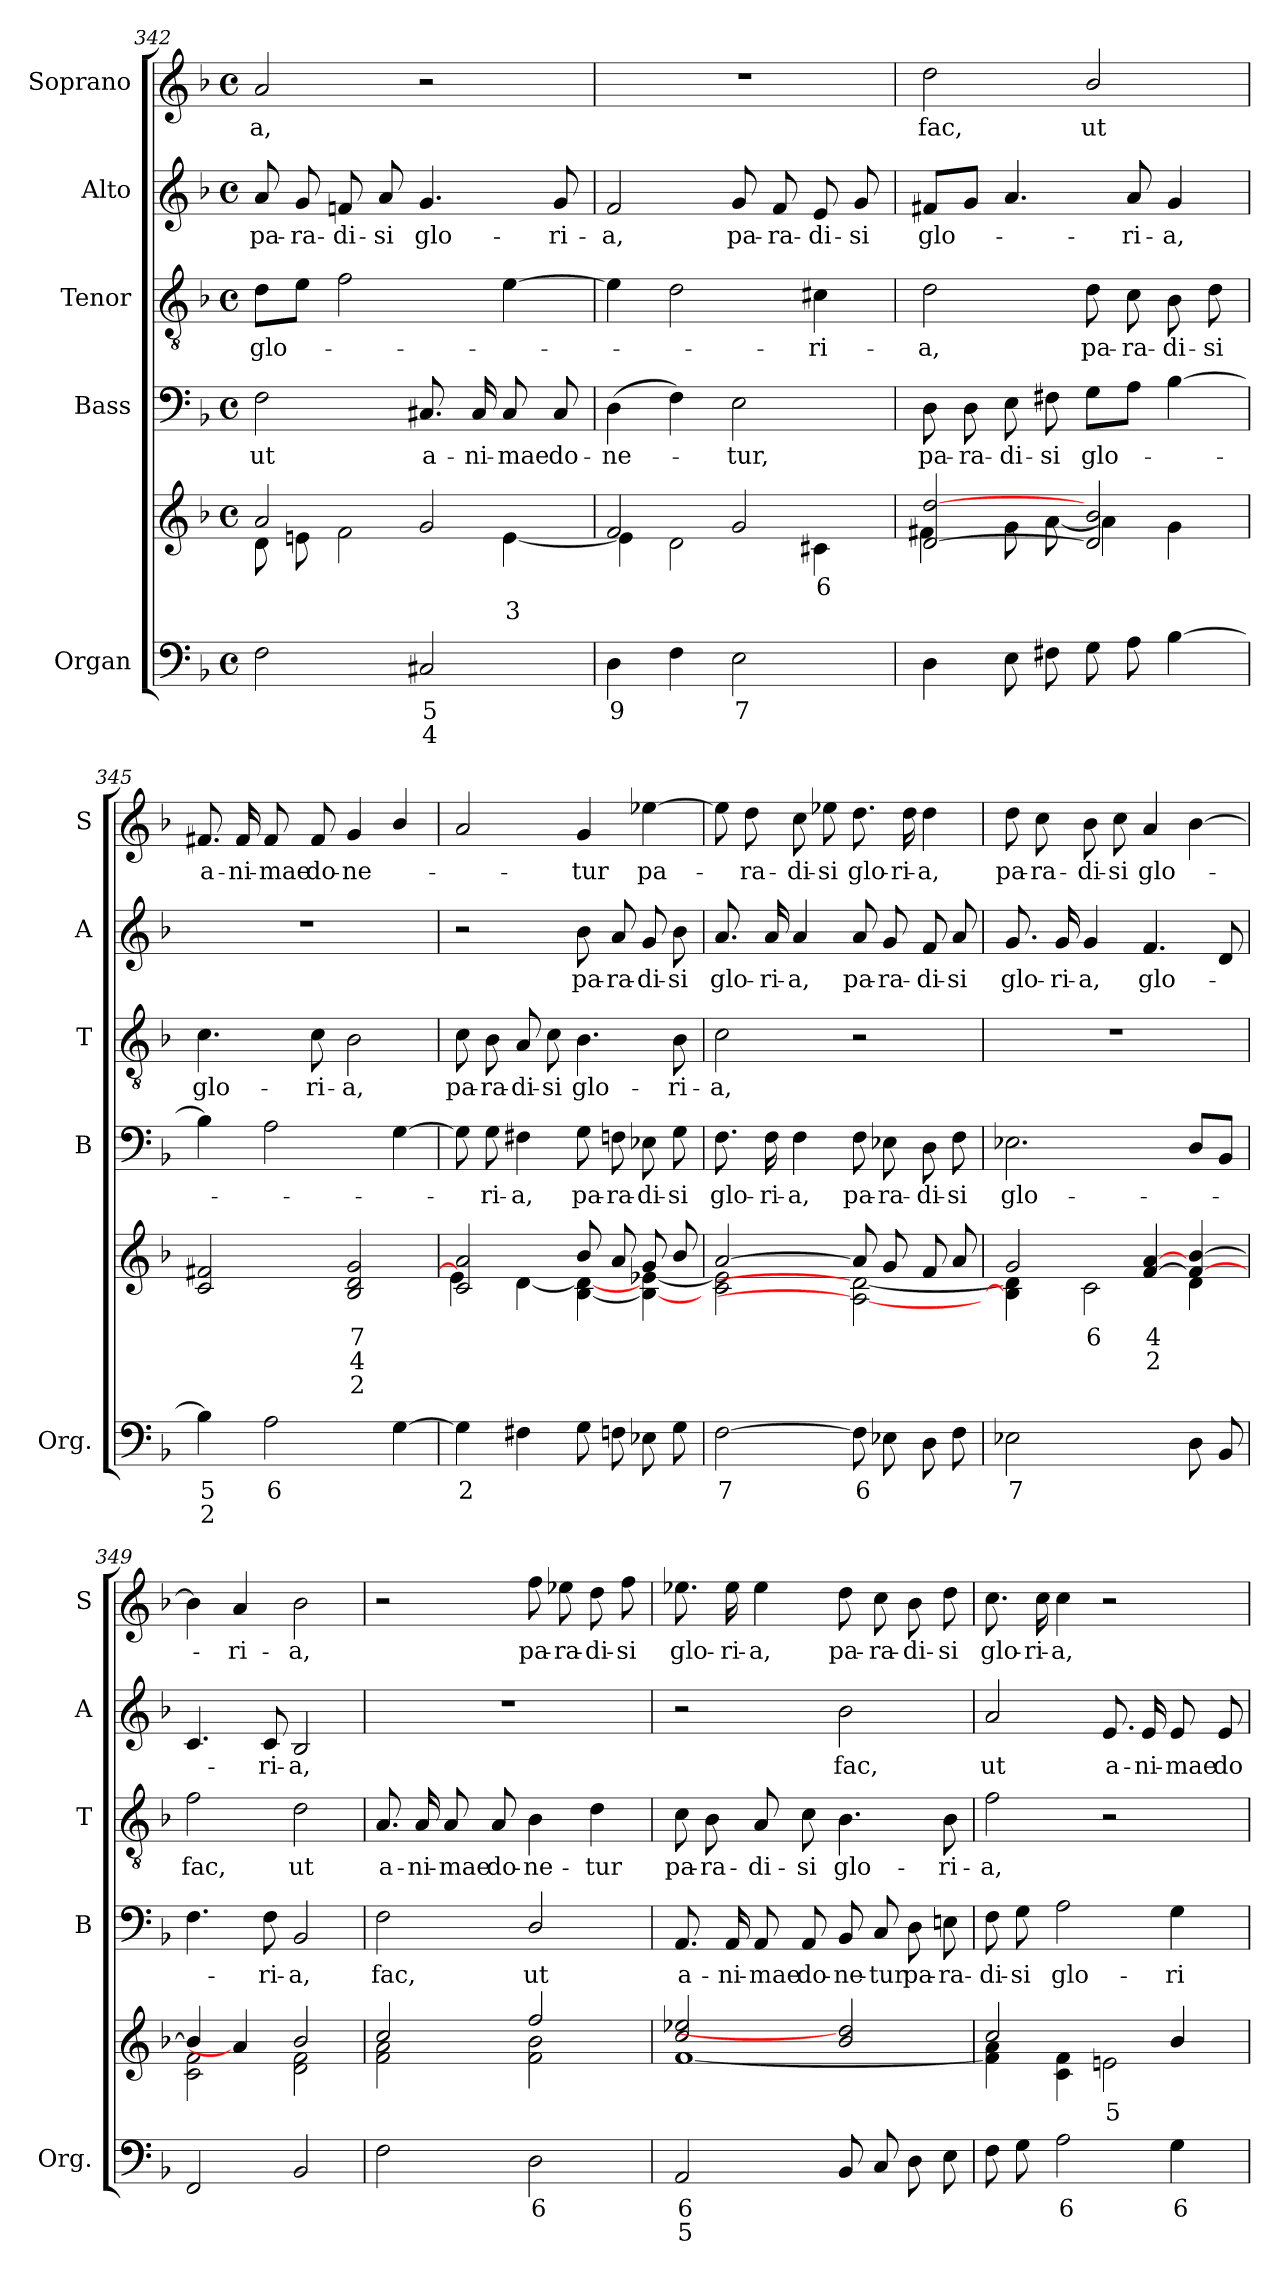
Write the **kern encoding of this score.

**kern	**text	**text	**kern	**text	**text	**text	**kern	**text	**kern	**text	**kern	**text	**kern	**text
*part5	*part5	*part5	*part5	*part5	*part5	*part5	*part4	*part4	*part3	*part3	*part2	*part2	*part1	*part1
*staff6	*staff6	*staff6	*staff5	*staff5	*staff5	*staff5	*staff4	*staff4	*staff3	*staff3	*staff2	*staff2	*staff1	*staff1
*I"Organ	*	*	*	*	*	*	*I"Bass	*	*I"Tenor	*	*I"Alto	*	*I"Soprano	*
*I'Org.	*	*	*	*	*	*	*I'B	*	*I'T	*	*I'A	*	*I'S	*
!!LO:LB:g=z
*clefF4	*	*	*clefG2	*	*	*	*clefF4	*	*clefGv2	*	*clefG2	*	*clefG2	*
*k[b-]	*	*	*k[b-]	*	*	*	*k[b-]	*	*k[b-]	*	*k[b-]	*	*k[b-]	*
*F:	*	*	*F:	*	*	*	*F:	*	*F:	*	*F:	*	*F:	*
*M4/4	*	*	*M4/4	*	*	*	*M4/4	*	*M4/4	*	*M4/4	*	*M4/4	*
*met(c)	*	*	*met(c)	*	*	*	*met(c)	*	*met(c)	*	*met(c)	*	*met(c)	*
=342	=342	=342	=342	=342	=342	=342	=342	=342	=342	=342	=342	=342	=342	=342
*	*	*	*^	*	*	*	*	*	*	*	*	*	*	*
!	!	!	!	!	!	!	!	!	!LO:LY:b	!	!LO:LY:b	!	!LO:LY:b	!	!LO:LY:b
2F	.	.	2a	8d	.	.	.	2F\	ut	8d\L	glo-	8a/	pa-	2a/	-a,
!	!	!	!	!	!	!	!	!	!	!	!	!	!LO:LY:b	!	!
.	.	.	.	8enj	.	.	.	.	.	8e\J	.	8g/	-ra-	.	.
!	!	!	!	!	!	!	!	!	!	!	!	!	!LO:LY:b	!	!
.	.	.	.	2f	.	.	.	.	.	2f\	.	8fnj/	-di-	.	.
!	!	!	!	!	!	!	!	!	!	!	!	!	!LO:LY:b	!	!
.	.	.	.	.	.	.	.	.	.	.	.	8a/	-si	.	.
!	!	!	!	!	!	!	!	!	!LO:LY:b	!	!	!	!LO:LY:b	!	!
2C#X	5	4	2g	.	.	.	.	8.C#X/	a-	.	.	4.g/	glo-	2r	.
!	!	!	!	!	!	!	!	!	!LO:LY:b	!	!	!	!	!	!
.	.	.	.	.	.	.	.	16C#/	-ni-	.	.	.	.	.	.
!	!	!	!	!	!	!	!	!	!LO:LY:b	!	!	!	!	!	!
.	.	.	.	[4e	.	3	.	8C#/	-mae	[4e\	.	.	.	.	.
!	!	!	!	!	!	!	!	!	!LO:LY:b	!	!	!	!LO:LY:b	!	!
.	.	.	.	.	.	.	.	8C#/	do-	.	.	8g/	-ri-	.	.
=343	=343	=343	=343	=343	=343	=343	=343	=343	=343	=343	=343	=343	=343	=343	=343
!	!	!	!	!	!	!	!	!	!LO:LY:b	!	!	!	!LO:LY:b	!	!
4D	9	.	2f	4e]	.	.	.	(4D\	-ne-	4e\]	.	2f/	-a,	1r	.
4F	.	.	.	2d	.	.	.	4F\)	.	2d\	.	.	.	.	.
!	!	!	!	!	!	!	!	!	!LO:LY:b	!	!	!	!LO:LY:b	!	!
2E	7	.	2g	.	.	.	.	2E\	-tur,	.	.	8g/	pa-	.	.
!	!	!	!	!	!	!	!	!	!	!	!	!	!LO:LY:b	!	!
.	.	.	.	.	.	.	.	.	.	.	.	8f/	-ra-	.	.
!	!	!	!	!	!	!	!	!	!	!	!LO:LY:b	!	!LO:LY:b	!	!
.	.	.	.	4c#X	6	.	.	.	.	4c#X\	-ri-	8e/	-di-	.	.
!	!	!	!	!	!	!	!	!	!	!	!	!	!LO:LY:b	!	!
.	.	.	.	.	.	.	.	.	.	.	.	8g/	-si	.	.
=344	=344	=344	=344	=344	=344	=344	=344	=344	=344	=344	=344	=344	=344	=344	=344
!	!	!	!	!	!	!	!	!	!LO:LY:b	!	!LO:LY:b	!	!LO:LY:b	!	!LO:LY:b
4D	.	.	[2d [2dd	4f#X	.	.	.	8D\	pa-	2d\	-a,	8f#X/L	glo-	2dd\	fac,
!	!	!	!	!	!	!	!	!	!LO:LY:b	!	!	!	!	!	!
.	.	.	.	.	.	.	.	8D\	-ra-	.	.	8g/J	.	.	.
!	!	!	!	!	!	!	!	!	!LO:LY:b	!	!	!	!	!	!
8E	.	.	.	8g	.	.	.	8E\	-di-	.	.	4.a/	.	.	.
!	!	!	!	!	!	!	!	!	!LO:LY:b	!	!	!	!	!	!
8F#X	.	.	.	[8a	.	.	.	8F#X\	-si	.	.	.	.	.	.
!	!	!	!	!	!	!	!	!	!LO:LY:b	!	!LO:LY:b	!	!	!	!LO:LY:b
8G	.	.	2d] 2b-	4a]	.	.	.	8G\L	glo-	8d\	pa-	.	.	2b-/	ut
!	!	!	!	!	!	!	!	!	!	!	!LO:LY:b	!	!LO:LY:b	!	!
8A	.	.	.	.	.	.	.	8A\J	.	8c\	-ra-	8a/	-ri-	.	.
!	!	!	!	!	!	!	!	!	!	!	!LO:LY:b	!	!LO:LY:b	!	!
[4B-	.	.	.	4g	.	.	.	[4B-\	.	8B-\	-di-	4g/	-a,	.	.
!	!	!	!	!	!	!	!	!	!	!	!LO:LY:b	!	!	!	!
.	.	.	.	.	.	.	.	.	.	8d\	-si	.	.	.	.
*	*	*	*v	*v	*	*	*	*	*	*	*	*	*	*	*
=345	=345	=345	=345	=345	=345	=345	=345	=345	=345	=345	=345	=345	=345	=345
!	!	!	!	!	!	!	!	!	!	!LO:LY:b	!	!	!	!LO:LY:b
4B-]	5	2	2c 2f#X	.	.	.	4B-\]	.	4.c\	glo-	1r	.	8.f#X/	a-
!	!	!	!	!	!	!	!	!	!	!	!	!	!	!LO:LY:b
.	.	.	.	.	.	.	.	.	.	.	.	.	16f#/	-ni-
!	!	!	!	!	!	!	!	!	!	!	!	!	!	!LO:LY:b
2A	6	.	.	.	.	.	2A\	.	.	.	.	.	8f#/	-mae
!	!	!	!	!	!	!	!	!	!	!LO:LY:b	!	!	!	!LO:LY:b
.	.	.	.	.	.	.	.	.	8c\	-ri-	.	.	8f#/	do-
!	!	!	!	!	!	!	!	!	!	!LO:LY:b	!	!	!	!LO:LY:b
.	.	.	2B- 2d 2g	7	4	2	.	.	2B-\	-a,	.	.	4g/	-ne-
[4G	.	.	.	.	.	.	[4G\	.	.	.	.	.	4b-/	.
!!LO:LB:g=z
=346	=346	=346	=346	=346	=346	=346	=346	=346	=346	=346	=346	=346	=346	=346
*	*	*	*^	*	*	*	*	*	*	*	*	*	*	*
!	!	!	!	!	!	!	!	!	!	!	!LO:LY:b	!	!	!	!
4G]	2	.	2c 2a	4e-]	.	.	.	8G\]	.	8c\	pa-	2r	.	2a/	.
!	!	!	!	!	!	!	!	!	!LO:LY:b	!	!LO:LY:b	!	!	!	!
.	.	.	.	.	.	.	.	8G\	-ri-	8B-\	-ra-	.	.	.	.
!	!	!	!	!	!	!	!	!	!LO:LY:b	!	!LO:LY:b	!	!	!	!
4F#X	.	.	.	[4d	.	.	.	4F#X\	-a,	8A/	-di-	.	.	.	.
!	!	!	!	!	!	!	!	!	!	!	!LO:LY:b	!	!	!	!
.	.	.	.	.	.	.	.	.	.	8c\	-si	.	.	.	.
!	!	!	!	!	!	!	!	!	!LO:LY:b	!	!LO:LY:b	!	!LO:LY:b	!	!LO:LY:b
8G	.	.	8b-	[4B- 4d_	.	.	.	8G\	pa-	4.B-\	glo-	8b-\	pa-	4g/	-tur
!	!	!	!	!	!	!	!	!	!LO:LY:b	!	!	!	!LO:LY:b	!	!
8Fn	.	.	8a	.	.	.	.	8Fn\	-ra-	.	.	8a/	-ra-	.	.
!	!	!	!	!	!	!	!	!	!LO:LY:b	!	!	!	!LO:LY:b	!	!LO:LY:b
8E-X	.	.	8g	4B-_ [4e-X	.	.	.	8E-X\	-di-	.	.	8g/	-di-	[4ee-X\	pa-
!	!	!	!	!	!	!	!	!	!LO:LY:b	!	!LO:LY:b	!	!LO:LY:b	!	!
8G	.	.	8b-	.	.	.	.	8G\	-si	8B-\	-ri-	8b-\	-si	.	.
=347	=347	=347	=347	=347	=347	=347	=347	=347	=347	=347	=347	=347	=347	=347	=347
!	!	!	!	!	!	!	!	!	!LO:LY:b	!	!LO:LY:b	!	!LO:LY:b	!	!
[2F	7	.	[2a	2c 2e-]	.	.	.	8.F\	glo-	2c\	-a,	8.a/	glo-	8ee-\]	.
!	!	!	!	!	!	!	!	!	!	!	!	!	!	!	!LO:LY:b
.	.	.	.	.	.	.	.	.	.	.	.	.	.	8dd\	ra-
!	!	!	!	!	!	!	!	!	!LO:LY:b	!	!	!	!LO:LY:b	!	!
.	.	.	.	.	.	.	.	16F\	-ri-	.	.	16a/	-ri-	.	.
!	!	!	!	!	!	!	!	!	!LO:LY:b	!	!	!	!LO:LY:b	!	!LO:LY:b
.	.	.	.	.	.	.	.	4F\	-a,	.	.	4a/	-a,	8cc\	-di-
!	!	!	!	!	!	!	!	!	!	!	!	!	!	!	!LO:LY:b
.	.	.	.	.	.	.	.	.	.	.	.	.	.	8ee-X\	-si
!	!	!	!	!	!	!	!	!	!LO:LY:b	!	!	!	!LO:LY:b	!	!LO:LY:b
8F]	6	.	8a]	2A_ 2d_	.	.	.	8F\	pa-	2r	.	8a/	pa-	8.dd\	glo-
!	!	!	!	!	!	!	!	!	!LO:LY:b	!	!	!	!LO:LY:b	!	!
8E-X	.	.	8g	.	.	.	.	8E-X\	-ra-	.	.	8g/	-ra-	.	.
!	!	!	!	!	!	!	!	!	!	!	!	!	!	!	!LO:LY:b
.	.	.	.	.	.	.	.	.	.	.	.	.	.	16dd\	-ri-
!	!	!	!	!	!	!	!	!	!LO:LY:b	!	!	!	!LO:LY:b	!	!LO:LY:b
8D	.	.	8f	.	.	.	.	8D\	-di-	.	.	8f/	-di-	4dd\	-a,
!	!	!	!	!	!	!	!	!	!LO:LY:b	!	!	!	!LO:LY:b	!	!
8F	.	.	8a	.	.	.	.	8F\	-si	.	.	8a/	-si	.	.
=348	=348	=348	=348	=348	=348	=348	=348	=348	=348	=348	=348	=348	=348	=348	=348
!LO:N:vis=2	!	!	!	!	!	!	!	!	!LO:LY:b	!	!	!	!LO:LY:b	!	!LO:LY:b
2.E-X	7	.	2g	4B-] 4d]	.	.	.	2.E-X\	glo-	1r	.	8.g/	glo-	8dd\	pa-
!	!	!	!	!	!	!	!	!	!	!	!	!	!	!	!LO:LY:b
.	.	.	.	.	.	.	.	.	.	.	.	.	.	8cc\	-ra-
!	!	!	!	!	!	!	!	!	!	!	!	!	!LO:LY:b	!	!
.	.	.	.	.	.	.	.	.	.	.	.	16g/	-ri-	.	.
!	!	!	!	!	!	!	!	!	!	!	!	!	!LO:LY:b	!	!LO:LY:b
.	.	.	.	2c	6	.	.	.	.	.	.	4g/	-a,	8b-\	-di-
!	!	!	!	!	!	!	!	!	!	!	!	!	!	!	!LO:LY:b
.	.	.	.	.	.	.	.	.	.	.	.	.	.	8cc\	-si
!	!	!	!	!	!	!	!	!	!	!	!	!	!LO:LY:b	!	!LO:LY:b
.	.	.	[4f [4a	.	4	2	.	.	.	.	.	4.f/	glo-	4a/	glo-
8D	.	.	4f_ [4b-	4d	.	.	.	8D/L	.	.	.	.	.	[4b-\	.
8BB-	.	.	.	.	.	.	.	8BB-/J	.	.	.	8d/	.	.	.
=349	=349	=349	=349	=349	=349	=349	=349	=349	=349	=349	=349	=349	=349	=349	=349
!	!	!	!	!	!	!	!	!	!	!	!LO:LY:b	!	!	!	!
2FF	.	.	4b-]	2c 2f	.	.	.	4.F\	.	2f\	fac,	4.c/	.	4b-\]	.
!	!	!	!	!	!	!	!	!	!	!	!	!	!	!	!LO:LY:b
.	.	.	4a]	.	.	.	.	.	.	.	.	.	.	4a/	-ri-
!	!	!	!	!	!	!	!	!	!LO:LY:b	!	!	!	!LO:LY:b	!	!
.	.	.	.	.	.	.	.	8F\	-ri-	.	.	8c/	-ri-	.	.
!	!	!	!	!	!	!	!	!	!LO:LY:b	!	!LO:LY:b	!	!LO:LY:b	!	!LO:LY:b
2BB-	.	.	2b-	2d 2f	.	.	.	2BB-/	-a,	2d\	ut	2B-/	-a,	2b-\	-a,
!!LO:PB:g=z
=350	=350	=350	=350	=350	=350	=350	=350	=350	=350	=350	=350	=350	=350	=350	=350
!	!	!	!	!	!	!	!	!	!LO:LY:b	!	!LO:LY:b	!	!	!	!
2F	.	.	2cc	2f 2a	.	.	.	2F\	fac,	8.A/	a-	1r	.	2r	.
!	!	!	!	!	!	!	!	!	!	!	!LO:LY:b	!	!	!	!
.	.	.	.	.	.	.	.	.	.	16A/	-ni-	.	.	.	.
!	!	!	!	!	!	!	!	!	!	!	!LO:LY:b	!	!	!	!
.	.	.	.	.	.	.	.	.	.	8A/	-mae	.	.	.	.
!	!	!	!	!	!	!	!	!	!	!	!LO:LY:b	!	!	!	!
.	.	.	.	.	.	.	.	.	.	8A/	do-	.	.	.	.
!	!	!	!	!	!	!	!	!	!LO:LY:b	!	!LO:LY:b	!	!	!	!LO:LY:b
2D	6	.	2ff	2f 2b-	.	.	.	2D/	ut	4B-\	-ne-	.	.	8ff\	pa-
!	!	!	!	!	!	!	!	!	!	!	!	!	!	!	!LO:LY:b
.	.	.	.	.	.	.	.	.	.	.	.	.	.	8ee-X\	-ra-
!	!	!	!	!	!	!	!	!	!	!	!LO:LY:b	!	!	!	!LO:LY:b
.	.	.	.	.	.	.	.	.	.	4d\	-tur	.	.	8dd\	-di-
!	!	!	!	!	!	!	!	!	!	!	!	!	!	!	!LO:LY:b
.	.	.	.	.	.	.	.	.	.	.	.	.	.	8ff\	-si
=351	=351	=351	=351	=351	=351	=351	=351	=351	=351	=351	=351	=351	=351	=351	=351
!	!	!	!	!	!	!	!	!	!LO:LY:b	!	!LO:LY:b	!	!	!	!LO:LY:b
2AA	6	5	2cc 2ee-X	[1f	.	.	.	8.AA/	a-	8c\	pa-	2r	.	8.ee-X\	glo-
!	!	!	!	!	!	!	!	!	!	!	!LO:LY:b	!	!	!	!
.	.	.	.	.	.	.	.	.	.	8B-\	-ra-	.	.	.	.
!	!	!	!	!	!	!	!	!	!LO:LY:b	!	!	!	!	!	!LO:LY:b
.	.	.	.	.	.	.	.	16AA/	-ni-	.	.	.	.	16ee-\	-ri-
!	!	!	!	!	!	!	!	!	!LO:LY:b	!	!LO:LY:b	!	!	!	!LO:LY:b
.	.	.	.	.	.	.	.	8AA/	-mae	8A/	-di-	.	.	4ee-\	-a,
!	!	!	!	!	!	!	!	!	!LO:LY:b	!	!LO:LY:b	!	!	!	!
.	.	.	.	.	.	.	.	8AA/	do-	8c\	-si	.	.	.	.
!	!	!	!	!	!	!	!	!	!LO:LY:b	!	!LO:LY:b	!	!LO:LY:b	!	!LO:LY:b
8BB-	.	.	2b- 2dd]	.	.	.	.	8BB-/	-ne-	4.B-\	glo-	2b-\	fac,	8dd\	pa-
!	!	!	!	!	!	!	!	!	!LO:LY:b	!	!	!	!	!	!LO:LY:b
8C	.	.	.	.	.	.	.	8C/	-tur	.	.	.	.	8cc\	-ra-
!	!	!	!	!	!	!	!	!	!LO:LY:b	!	!	!	!	!	!LO:LY:b
8D	.	.	.	.	.	.	.	8D\	pa-	.	.	.	.	8b-\	-di-
!	!	!	!	!	!	!	!	!	!LO:LY:b	!	!LO:LY:b	!	!	!	!LO:LY:b
8E	.	.	.	.	.	.	.	8En\	-ra-	8B-\	-ri-	.	.	8dd\	-si
=352	=352	=352	=352	=352	=352	=352	=352	=352	=352	=352	=352	=352	=352	=352	=352
!	!	!	!LO:N:vis=2	!	!	!	!	!	!LO:LY:b	!	!LO:LY:b	!	!LO:LY:b	!	!LO:LY:b
8F	.	.	2.cc	4f] 4a	.	.	.	8F\	-di-	2f\	-a,	2a/	ut	8.cc\	glo-
!	!	!	!	!	!	!	!	!	!LO:LY:b	!	!	!	!	!	!
8G	.	.	.	.	.	.	.	8G\	-si	.	.	.	.	.	.
!	!	!	!	!	!	!	!	!	!	!	!	!	!	!	!LO:LY:b
.	.	.	.	.	.	.	.	.	.	.	.	.	.	16cc\	-ri-
!	!	!	!	!	!	!	!	!	!LO:LY:b	!	!	!	!	!	!LO:LY:b
2A	6	.	.	4c 4f	.	.	.	2A\	glo-	.	.	.	.	4cc\	-a,
!	!	!	!	!	!	!	!	!	!	!	!	!	!LO:LY:b	!	!
.	.	.	.	2enj	5	.	.	.	.	2r	.	8.e/	a-	2r	.
!	!	!	!	!	!	!	!	!	!	!	!	!	!LO:LY:b	!	!
.	.	.	.	.	.	.	.	.	.	.	.	16e/	-ni-	.	.
!	!	!	!	!	!	!	!	!	!LO:LY:b	!	!	!	!LO:LY:b	!	!
4G	6	.	4b-	.	.	.	.	4G\	-ri-	.	.	8e/	-mae	.	.
!	!	!	!	!	!	!	!	!	!	!	!	!	!LO:LY:b	!	!
.	.	.	.	.	.	.	.	.	.	.	.	8e/	do-	.	.
*	*	*	*v	*v	*	*	*	*	*	*	*	*	*	*	*
=	=	=	=	=	=	=	=	=	=	=	=	=	=	=
*-	*-	*-	*-	*-	*-	*-	*-	*-	*-	*-	*-	*-	*-	*-
